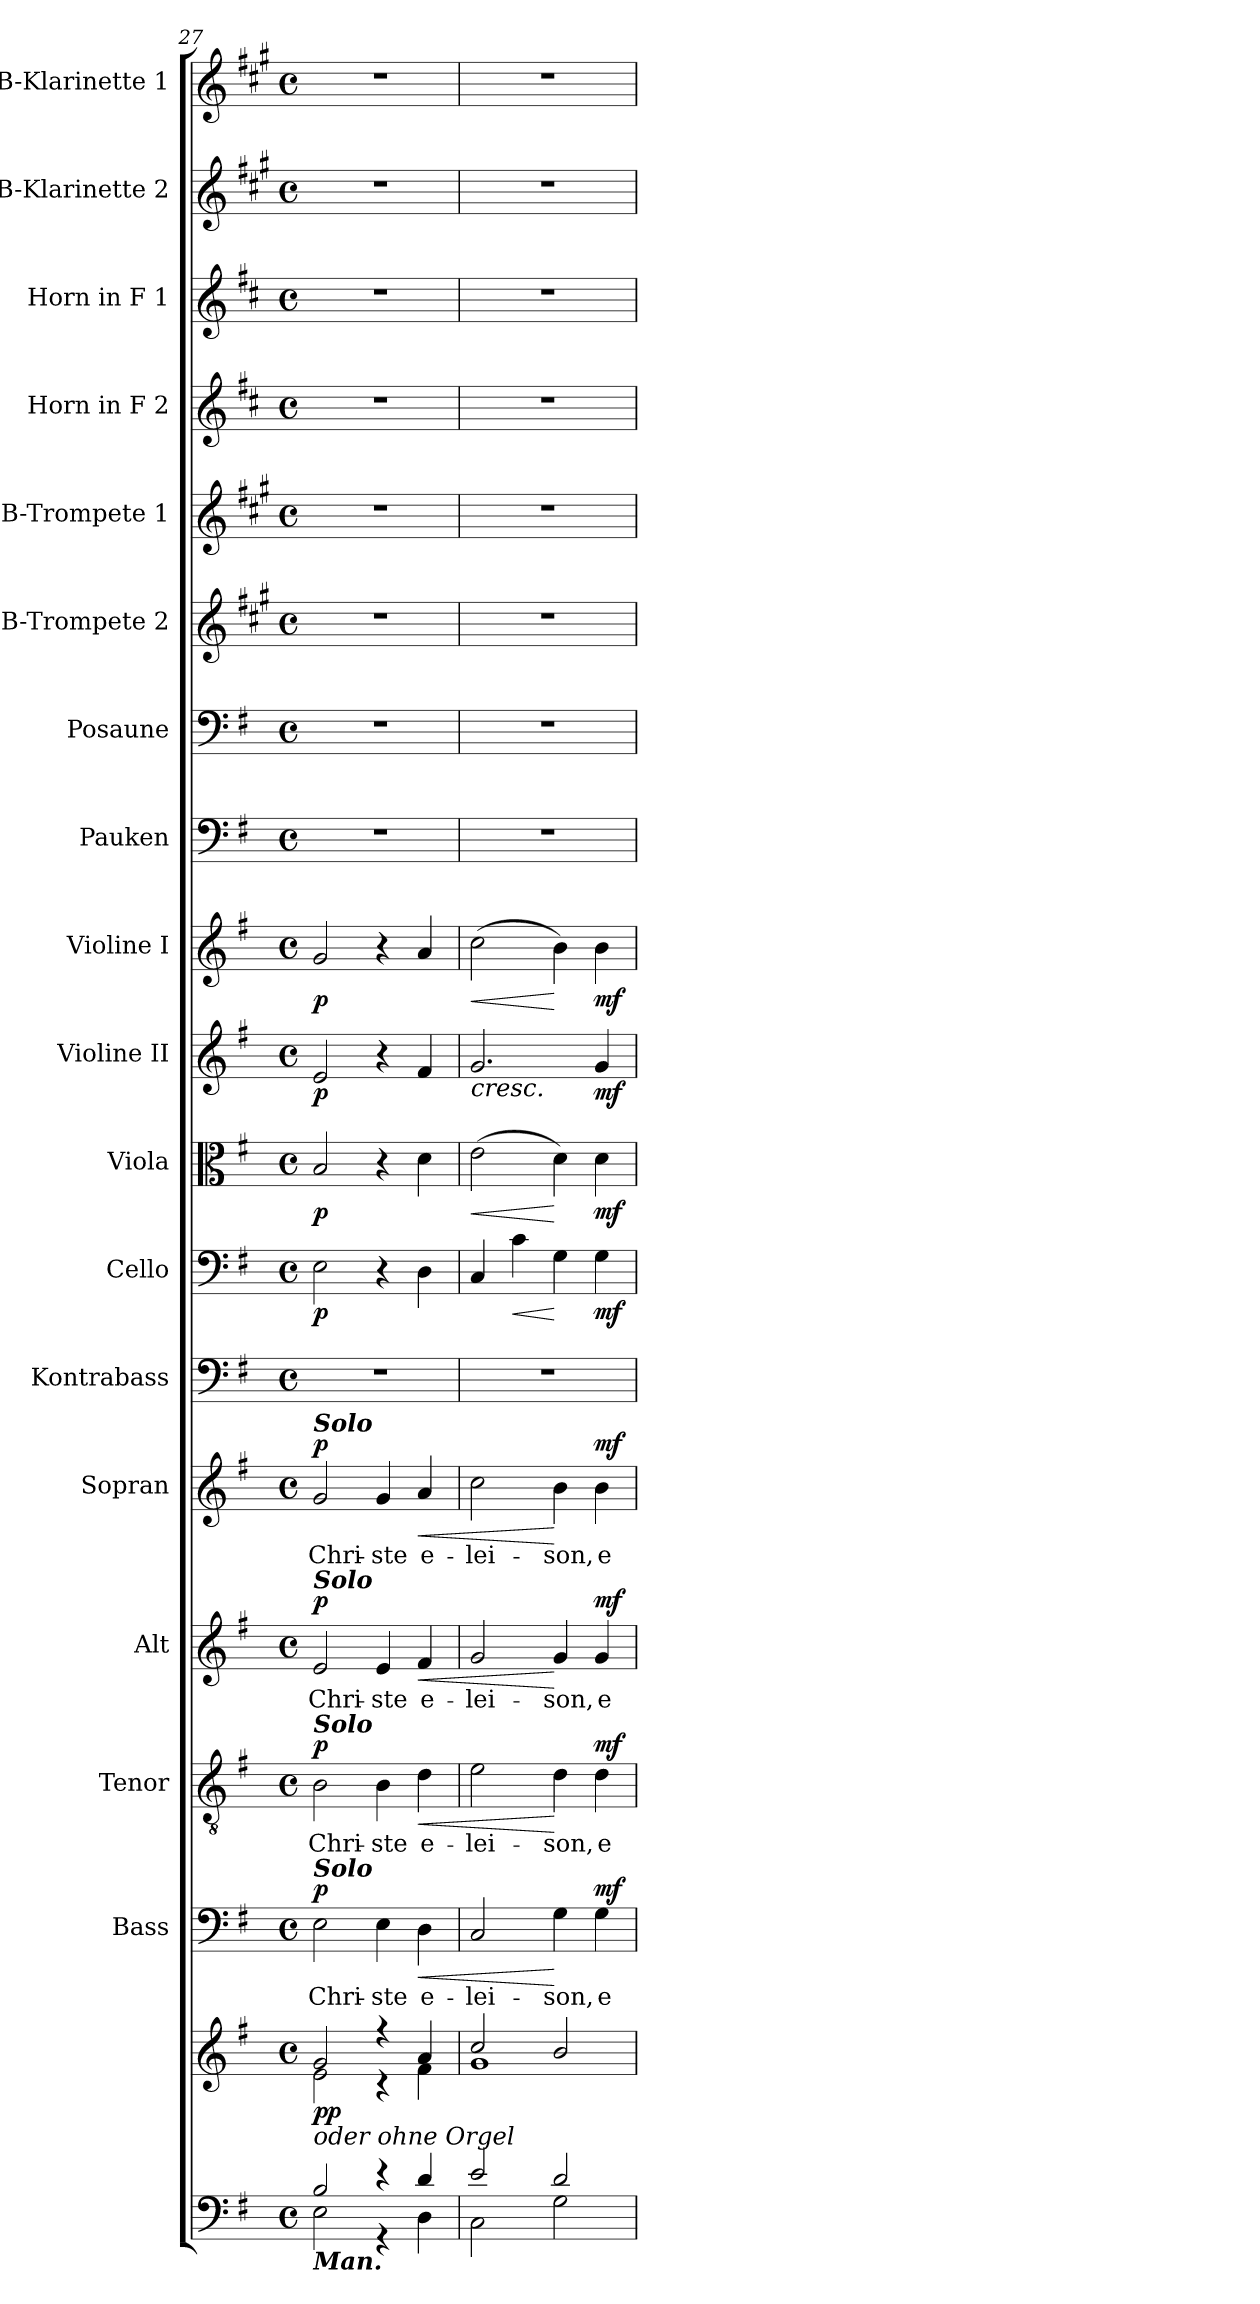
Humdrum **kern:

**kern	**kern	**dynam	**kern	**text	**dynam	**kern	**text	**dynam	**kern	**text	**dynam	**kern	**text	**dynam	**kern	**kern	**dynam	**kern	**dynam	**kern	**dynam	**kern	**dynam	**kern	**kern	**kern	**kern	**kern	**kern	**kern	**kern
*part18	*part18	*part18	*part17	*part17	*part17	*part16	*part16	*part16	*part15	*part15	*part15	*part14	*part14	*part14	*part13	*part12	*part12	*part11	*part11	*part10	*part10	*part9	*part9	*part8	*part7	*part6	*part5	*part4	*part3	*part2	*part1
*staff19	*staff18	*staff18/19	*staff17	*staff17	*staff17	*staff16	*staff16	*staff16	*staff15	*staff15	*staff15	*staff14	*staff14	*staff14	*staff13	*staff12	*staff12	*staff11	*staff11	*staff10	*staff10	*staff9	*staff9	*staff8	*staff7	*staff6	*staff5	*staff4	*staff3	*staff2	*staff1
*	*	*	*I"Bass	*	*	*I"Tenor	*	*	*I"Alt	*	*	*I"Sopran	*	*	*I"Kontrabass	*I"Cello	*	*I"Viola	*	*I"Violine II	*	*I"Violine I	*	*I"Pauken	*I"Posaune	*I"B-Trompete 2	*I"B-Trompete 1	*I"Horn in F 2	*I"Horn in F 1	*I"B-Klarinette 2	*I"B-Klarinette 1
*	*	*	*I'B.	*	*	*I'T.	*	*	*I'A.	*	*	*I'S.	*	*	*I'Kb.	*	*	*I'Vla.	*	*I'Vl. II	*	*I'Vl. I	*	*I'Pk.	*I'Pos.	*I'B Trp. 2	*I'B Trp. 1	*	*	*I'B Kl. 2	*I'B Kl. 1
*clefF4	*clefG2	*	*clefF4	*	*	*clefGv2	*	*	*clefG2	*	*	*clefG2	*	*	*clefF4	*clefF4	*	*clefC3	*	*clefG2	*	*clefG2	*	*clefF4	*clefF4	*clefG2	*clefG2	*clefG2	*clefG2	*clefG2	*clefG2
*	*	*	*	*	*	*	*	*	*	*	*	*	*	*	*ITrd7c12	*	*	*	*	*	*	*	*	*	*	*ITrd1c2	*ITrd1c2	*ITrd4c7	*ITrd4c7	*ITrd1c2	*ITrd1c2
*k[f#]	*k[f#]	*	*k[f#]	*	*	*k[f#]	*	*	*k[f#]	*	*	*k[f#]	*	*	*k[f#]	*k[f#]	*	*k[f#]	*	*k[f#]	*	*k[f#]	*	*k[f#]	*k[f#]	*k[f#]	*k[f#]	*k[f#]	*k[f#]	*k[f#]	*k[f#]
*G:	*G:	*	*G:	*	*	*G:	*	*	*G:	*	*	*G:	*	*	*G:	*G:	*	*G:	*	*G:	*	*G:	*	*G:	*G:	*G:	*G:	*G:	*G:	*G:	*G:
*M4/4	*M4/4	*	*M4/4	*	*	*M4/4	*	*	*M4/4	*	*	*M4/4	*	*	*M4/4	*M4/4	*	*M4/4	*	*M4/4	*	*M4/4	*	*M4/4	*M4/4	*M4/4	*M4/4	*M4/4	*M4/4	*M4/4	*M4/4
*met(c)	*met(c)	*	*met(c)	*	*	*met(c)	*	*	*met(c)	*	*	*met(c)	*	*	*met(c)	*met(c)	*	*met(c)	*	*met(c)	*	*met(c)	*	*met(c)	*met(c)	*met(c)	*met(c)	*met(c)	*met(c)	*met(c)	*met(c)
=27	=27	=27	=27	=27	=27	=27	=27	=27	=27	=27	=27	=27	=27	=27	=27	=27	=27	=27	=27	=27	=27	=27	=27	=27	=27	=27	=27	=27	=27	=27	=27
*^	*^	*	*	*	*	*	*	*	*	*	*	*	*	*	*	*	*	*	*	*	*	*	*	*	*	*	*	*	*	*	*
!	!	!	!	!	!	!	!	!	!	!	!	!	!	!LO:TX:a:Bi:t=Solo	!	!	!	!	!	!	!	!	!	!	!	!	!	!	!	!	!	!	!
!	!	!	!	!	!	!	!	!	!	!	!LO:TX:a:Bi:t=Solo	!	!	!	!	!	!	!	!	!	!	!	!	!	!	!	!	!	!	!	!	!	!
!	!	!	!	!	!	!	!	!LO:TX:a:Bi:t=Solo	!	!	!	!	!	!	!	!	!	!	!	!	!	!	!	!	!	!	!	!	!	!	!	!	!
!	!	!	!	!	!LO:TX:a:Bi:t=Solo	!	!	!	!	!	!	!	!	!	!	!	!	!	!	!	!	!	!	!	!	!	!	!	!	!	!	!	!
!	!	!LO:TX:b:i:t=oder ohne Orgel	!	!	!	!	!	!	!	!	!	!	!	!	!	!	!	!	!	!	!	!	!	!	!	!	!	!	!	!	!	!	!
!LO:TX:b:Bi:t=Man.	!	!	!	!	!	!	!	!	!	!	!	!	!	!	!	!	!	!	!	!	!	!	!	!	!	!	!	!	!	!	!	!	!
!	!	!	!	!LO:DY:b	!	!LO:LY:b	!LO:DY:a	!	!LO:LY:b	!LO:DY:a	!	!LO:LY:b	!LO:DY:a	!	!LO:LY:b	!LO:DY:a	!	!	!LO:DY:b	!	!LO:DY:b	!	!LO:DY:b	!	!LO:DY:b	!	!	!	!	!	!	!	!
2B/	2E\	2g/	2e\	pp	2E\	Chri-	p	2B\	Chri-	p	2e/	Chri-	p	2g/	Chri-	p	1r	2E\	p	2B/	p	2e/	p	2g/	p	1r	1r	1r	1r	1r	1r	1r	1r
!	!	!	!	!	!	!LO:LY:b	!	!	!LO:LY:b	!	!	!LO:LY:b	!	!	!LO:LY:b	!	!	!	!	!	!	!	!	!	!	!	!	!	!	!	!	!	!
4r	4r	4r	4r	.	4E\	-ste	.	4B\	-ste	.	4e/	-ste	.	4g/	-ste	.	.	4r	.	4r	.	4r	.	4r	.	.	.	.	.	.	.	.	.
!	!	!	!	!	!	!LO:LY:b	!LO:HP:b	!	!LO:LY:b	!LO:HP:b	!	!LO:LY:b	!LO:HP:b	!	!LO:LY:b	!LO:HP:b	!	!	!	!	!	!	!	!	!	!	!	!	!	!	!	!	!
4d/	4D\	4a/	4f#\	.	4D\	e-	<	4d\	e-	<	4f#/	e-	<	4a/	e-	<	.	4D\	.	4d\	.	4f#/	.	4a/	.	.	.	.	.	.	.	.	.
=28	=28	=28	=28	=28	=28	=28	=28	=28	=28	=28	=28	=28	=28	=28	=28	=28	=28	=28	=28	=28	=28	=28	=28	=28	=28	=28	=28	=28	=28	=28	=28	=28	=28
!	!	!	!	!	!	!LO:LY:b	!	!	!LO:LY:b	!	!	!LO:LY:b	!	!	!LO:LY:b	!	!	!	!	!	!LO:HP:b	!	!LO:HP:b	!	!LO:HP:b	!	!	!	!	!	!	!	!
2e/	2C\	2cc/	1g	.	2C/	-lei-	.	2e\	-lei-	.	2g/	-lei-	.	2cc\	-lei-	.	1r	4C/	.	(>2e\	<	2.g/	<	(>2cc\	<	1r	1r	1r	1r	1r	1r	1r	1r
!	!	!	!	!	!	!	!	!	!	!	!	!	!	!	!	!	!	!	!LO:HP:b	!	!	!	!	!	!	!	!	!	!	!	!	!	!
.	.	.	.	.	.	.	.	.	.	.	.	.	.	.	.	.	.	4c\	<	.	.	.	.	.	.	.	.	.	.	.	.	.	.
!	!	!	!	!	!	!LO:LY:b	!	!	!LO:LY:b	!	!	!LO:LY:b	!	!	!LO:LY:b	!	!	!	!	!	!	!	!	!	!	!	!	!	!	!	!	!	!
2d/	2G\	2b/	.	.	4G\	-son,	[	4d\	-son,	[	4g/	-son,	[	4b\	-son,	[	.	4G\	[	4d\)	[	.	.	4b\)	[	.	.	.	.	.	.	.	.
!	!	!	!	!	!	!LO:LY:b	!LO:DY:a	!	!LO:LY:b	!LO:DY:a	!	!LO:LY:b	!LO:DY:a	!	!LO:LY:b	!LO:DY:a	!	!	!LO:DY:b	!	!LO:DY:b	!	!LO:DY:b	!	!LO:DY:b	!	!	!	!	!	!	!	!
.	.	.	.	.	4G\	e-	mf	4d\	e-	mf	4g/	e-	mf	4b\	e-	mf	.	4G\	mf	4d\	mf	4g/	mf	4b\	mf	.	.	.	.	.	.	.	.
*v	*v	*	*	*	*	*	*	*	*	*	*	*	*	*	*	*	*	*	*	*	*	*	*	*	*	*	*	*	*	*	*	*	*
*	*v	*v	*	*	*	*	*	*	*	*	*	*	*	*	*	*	*	*	*	*	*	*	*	*	*	*	*	*	*	*	*	*
.	.	.	.	.	.	.	.	.	.	.	.	.	.	.	.	.	.	.	.	.	[	.	.	.	.	.	.	.	.	.	.
=	=	=	=	=	=	=	=	=	=	=	=	=	=	=	=	=	=	=	=	=	=	=	=	=	=	=	=	=	=	=	=
*-	*-	*-	*-	*-	*-	*-	*-	*-	*-	*-	*-	*-	*-	*-	*-	*-	*-	*-	*-	*-	*-	*-	*-	*-	*-	*-	*-	*-	*-	*-	*-
